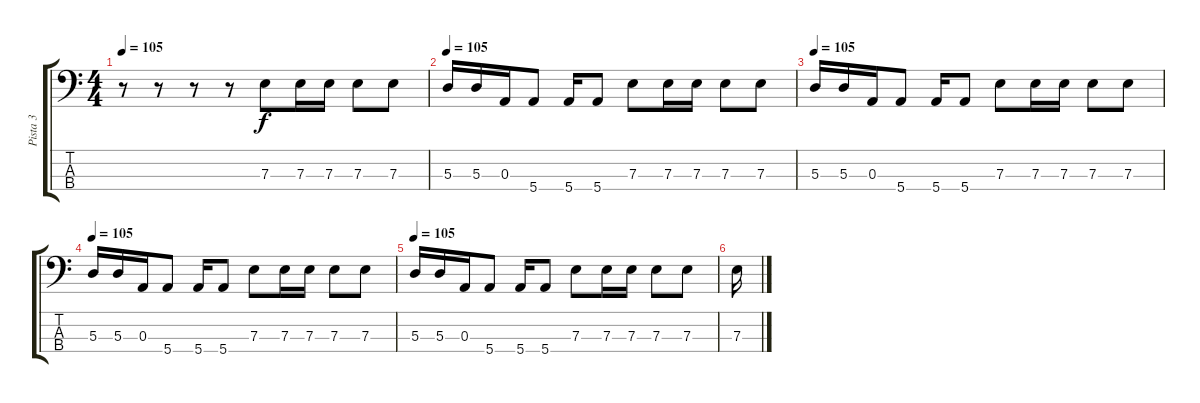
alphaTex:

\track ("Pista 3" "Pista 3") {instrument electricbasspick}
\staff {score tabs}
\tuning (G2 D2 A1 E1) {hide}
\ts (4 4)
\tempo 105
\clef f4
\ks c
r.8{dy f} r.8 r.8 r.8 7.3.8 7.3.16 7.3.16 7.3.8 7.3.8 |
\tempo 105
5.3.16 5.3.16 0.3.16 5.4.8 5.4.16 5.4.8 7.3.8 7.3.16 7.3.16 7.3.8 7.3.8 |
\tempo 105
5.3.16 5.3.16 0.3.16 5.4.8 5.4.16 5.4.8 7.3.8 7.3.16 7.3.16 7.3.8 7.3.8 |
\tempo 105
5.3.16 5.3.16 0.3.16 5.4.8 5.4.16 5.4.8 7.3.8 7.3.16 7.3.16 7.3.8 7.3.8 |
\tempo 105
5.3.16 5.3.16 0.3.16 5.4.8 5.4.16 5.4.8 7.3.8 7.3.16 7.3.16 7.3.8 7.3.8 |
7.3.16
